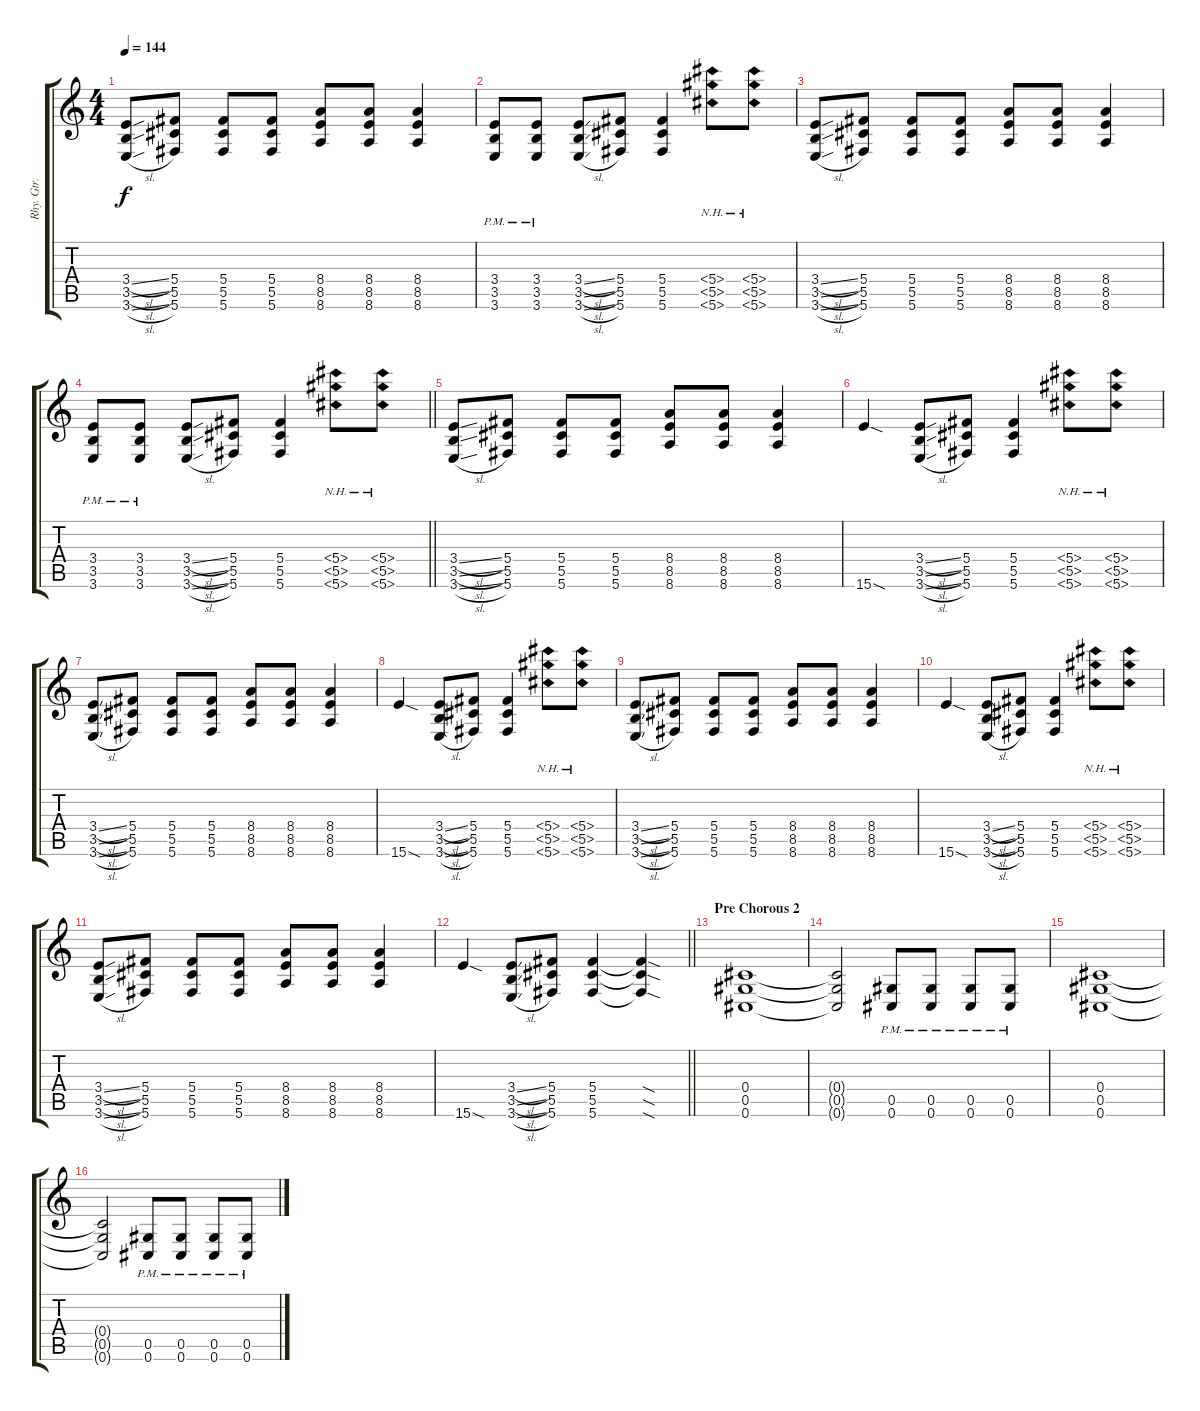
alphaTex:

\track ("Rhy. Gtr. 1" "Rhy. Gtr. ") {instrument distortionguitar}
\staff {score tabs}
\tuning (Eb4 Bb3 Gb3 Db3 Ab2 Db2) {hide}
\ts (4 4)
\tempo 144
\clef g2
\ks c
(3.4{sl} 3.5{sl} 3.6{sl}).8{dy f} (5.4 5.5 5.6).8 (5.4 5.5 5.6).8 (5.4 5.5 5.6).8 (8.4 8.5 8.6).8 (8.4 8.5 8.6).8 (8.4 8.5 8.6).4 |
(3.4{pm} 3.5{pm} 3.6{pm}).8 (3.4{pm} 3.5{pm} 3.6{pm}).8 (3.4{sl} 3.5{sl} 3.6{sl}).8 (5.4 5.5 5.6).8 (5.4 5.5 5.6).4 (5.4{nh} 5.5{nh} 5.6{nh}).8 (5.4{nh} 5.5{nh} 5.6{nh}).8 |
(3.4{sl} 3.5{sl} 3.6{sl}).8 (5.4 5.5 5.6).8 (5.4 5.5 5.6).8 (5.4 5.5 5.6).8 (8.4 8.5 8.6).8 (8.4 8.5 8.6).8 (8.4 8.5 8.6).4 |
\barLineRight lightlight
(3.4{pm} 3.5{pm} 3.6{pm}).8 (3.4{pm} 3.5{pm} 3.6{pm}).8 (3.4{sl} 3.5{sl} 3.6{sl}).8 (5.4 5.5 5.6).8 (5.4 5.5 5.6).4 (5.4{nh} 5.5{nh} 5.6{nh}).8 (5.4{nh} 5.5{nh} 5.6{nh}).8 |
\section ("" "")
(3.4{sl} 3.5{sl} 3.6{sl}).8 (5.4 5.5 5.6).8 (5.4 5.5 5.6).8 (5.4 5.5 5.6).8 (8.4 8.5 8.6).8 (8.4 8.5 8.6).8 (8.4 8.5 8.6).4 |
15.6{sod}.4 (3.4{sl} 3.5{sl} 3.6{sl}).8 (5.4 5.5 5.6).8 (5.4 5.5 5.6).4 (5.4{nh} 5.5{nh} 5.6{nh}).8 (5.4{nh} 5.5{nh} 5.6{nh}).8 |
(3.4{sl} 3.5{sl} 3.6{sl}).8 (5.4 5.5 5.6).8 (5.4 5.5 5.6).8 (5.4 5.5 5.6).8 (8.4 8.5 8.6).8 (8.4 8.5 8.6).8 (8.4 8.5 8.6).4 |
15.6{sod}.4 (3.4{sl} 3.5{sl} 3.6{sl}).8 (5.4 5.5 5.6).8 (5.4 5.5 5.6).4 (5.4{nh} 5.5{nh} 5.6{nh}).8 (5.4{nh} 5.5{nh} 5.6{nh}).8 |
(3.4{sl} 3.5{sl} 3.6{sl}).8 (5.4 5.5 5.6).8 (5.4 5.5 5.6).8 (5.4 5.5 5.6).8 (8.4 8.5 8.6).8 (8.4 8.5 8.6).8 (8.4 8.5 8.6).4 |
15.6{sod}.4 (3.4{sl} 3.5{sl} 3.6{sl}).8 (5.4 5.5 5.6).8 (5.4 5.5 5.6).4 (5.4{nh} 5.5{nh} 5.6{nh}).8 (5.4{nh} 5.5{nh} 5.6{nh}).8 |
(3.4{sl} 3.5{sl} 3.6{sl}).8 (5.4 5.5 5.6).8 (5.4 5.5 5.6).8 (5.4 5.5 5.6).8 (8.4 8.5 8.6).8 (8.4 8.5 8.6).8 (8.4 8.5 8.6).4 |
\barLineRight lightlight
15.6{sod}.4 (3.4{sl} 3.5{sl} 3.6{sl}).8 (5.4 5.5 5.6).8 (5.4 5.5 5.6).4 (5.4{sod t} 5.5{sod t} 5.6{sod t}).4 |
\section ("" "Pre Chorous 2")
(0.4 0.5 0.6).1 |
(0.4{t} 0.5{t} 0.6{t}).2 (0.5{pm} 0.6{pm}).8 (0.5{pm} 0.6{pm}).8 (0.5{pm} 0.6{pm}).8 (0.5{pm} 0.6{pm}).8 |
(0.4 0.5 0.6).1 |
(0.4{t} 0.5{t} 0.6{t}).2 (0.5{pm} 0.6{pm}).8 (0.5{pm} 0.6{pm}).8 (0.5{pm} 0.6{pm}).8 (0.5{pm} 0.6{pm}).8
